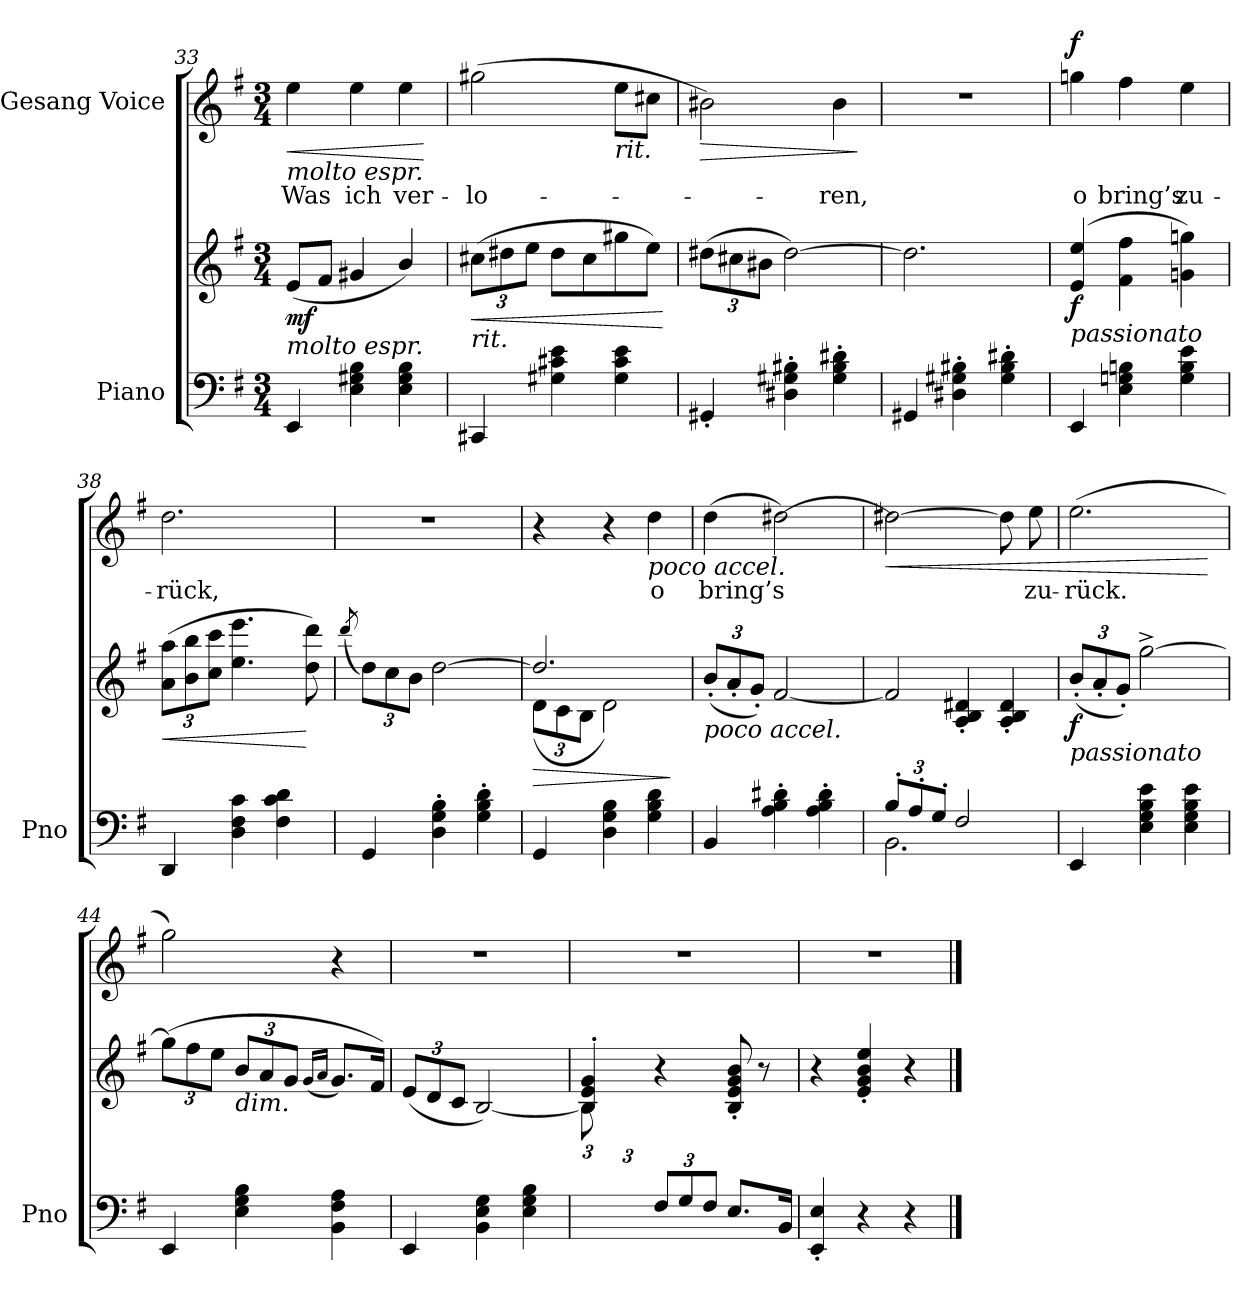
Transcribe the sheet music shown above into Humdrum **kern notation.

**kern	**kern	**dynam	**kern	**text	**dynam
*part2	*part2	*part2	*part1	*part1	*part1
*staff3	*staff2	*staff2/3	*staff1	*staff1	*staff1
*I"Piano	*	*	*I"Gesang Voice	*	*
*I'Pno	*	*	*	*	*
*clefF4	*clefG2	*	*clefG2	*	*
*k[f#]	*k[f#]	*	*k[f#]	*	*
*M3/4	*M3/4	*	*M3/4	*	*
=33	=33	=33	=33	=33	=33
!	!	!	!LO:TX:b:i:t=molto espr.	!	!
!	!LO:TX:b:i:t=molto espr.	!	!	!	!
!	!	!LO:DY:b	!	!LO:LY:b	!LO:HP:b
4EE/	(<8e/L	mf	4ee\	Was	<
.	8f#/J	.	.	.	.
!	!	!	!	!LO:LY:b	!
4E\ 4G#X\ 4B\	4g#X/	.	4ee\	ich	.
!	!	!	!	!LO:LY:b	!
4E\ 4G#\ 4B\	4b/)	.	4ee\	ver-	.
.	.	.	.	.	[
=34	=34	=34	=34	=34	=34
!	!LO:TX:b:i:t=rit.	!	!	!	!
!	!	!LO:HP:b	!	!LO:LY:b	!
4CC#X/	(12cc#X\L	<	(2gg#X\	-lo-	.
.	12dd#X\	.	.	.	.
.	12ee\J	.	.	.	.
4G#X\ 4c#X\ 4e\	8dd#\L	.	.	.	.
.	8cc#\	.	.	.	.
!	!	!	!LO:TX:b:i:t=rit.	!	!
4G#\ 4c#\ 4e\	8gg#X\	.	8ee\L	.	.
.	8ee\J)	.	8cc#X\J	.	.
.	.	[	.	.	.
=35	=35	=35	=35	=35	=35
!	!	!	!	!	!LO:HP:b
4GG#X'/	(12dd#X\L	.	2b#X\)	.	>
.	12cc#X\	.	.	.	.
.	12b#X\J	.	.	.	.
4D#X\' 4G#X\' 4B#X\'	[2dd#\)	.	.	.	.
!	!	!	!	!LO:LY:b	!
4G#\' 4B#\' 4d#X\'	.	.	4b#\	-ren,	.
.	.	.	.	.	]
!!LO:LB:g=z
=36	=36	=36	=36	=36	=36
4GG#X/	2.dd#\]	.	2.r	.	.
4D#X\' 4G#X\' 4B#X\'	.	.	.	.	.
4G#\' 4B#\' 4d#X\'	.	.	.	.	.
=37	=37	=37	=37	=37	=37
!	!LO:TX:b:i:t=passionato	!	!	!	!
!	!	!LO:DY:b	!	!LO:LY:b	!LO:DY:a
4EE/	(4e/ 4ee/	f	4ggn\	o	f
!	!	!	!	!LO:LY:b	!
4E\ 4Gn\ 4Bn\	4f#\ 4ff#\	.	4ff#\	bring’s	.
!	!	!	!	!LO:LY:b	!
4G\ 4B\ 4e\	4gn\ 4ggn\)	.	4ee\	zu-	.
=38	=38	=38	=38	=38	=38
!	!	!LO:HP:b	!	!LO:LY:b	!
4DD/	(12a\ 12aa\L	<	2.dd\	-rück,	.
.	12b\ 12bb\	.	.	.	.
.	12cc\ 12ccc\J	.	.	.	.
4D\ 4F#\ 4c\	4.ee\ 4.eee\	.	.	.	.
4F#\ 4c\ 4d\	.	.	.	.	.
.	8dd\ 8ddd\)	[	.	.	.
=39	=39	=39	=39	=39	=39
.	(8qddd/	.	.	.	.
4GG/	12dd\L)	.	2.r	.	.
.	12cc\	.	.	.	.
.	12b\J	.	.	.	.
4D\' 4G\' 4B\'	[2dd\	.	.	.	.
4G\' 4B\' 4d\'	.	.	.	.	.
=40	=40	=40	=40	=40	=40
!	!	!LO:HP:b	!	!	!
*	*^	*	*	*	*
*	*	*Xbrackettup	*	*	*	*
4GG/	2.dd/]	(>12d\L	>	4r	.	.
.	.	12c\	.	.	.	.
.	.	12B\J	.	.	.	.
4D\ 4G\ 4B\	.	2d\)	.	4r	.	.
!	!	!	!	!LO:TX:b:i:t=poco accel.	!	!
!	!	!	!	!	!LO:LY:b	!
4G\ 4B\ 4d\	.	.	.	4dd\	o	.
*	*v	*v	*	*	*	*
.	.	]	.	.	.
=41	=41	=41	=41	=41	=41
!	!LO:TX:b:i:t=poco accel.	!	!	!	!
!	!	!	!	!LO:LY:b	!
4BB/	(12b'/L	.	(4dd\	bring’s	.
.	12a'/	.	.	.	.
.	12g'/J)	.	.	.	.
4A\' 4B\' 4d#X\'	[<2f#/	.	[2dd#X\)	.	.
4A\' 4B\' 4d#\'	.	.	.	.	.
!!LO:LB:g=z
=42	=42	=42	=42	=42	=42
*Xbrackettup	*	*	*	*	*
*^	*^	*	*	*	*
!	!	!	!	!	!	!	!LO:HP:b
12B'/L	2.BB\	2f#/]	4ryy	.	2dd#X\_	.	<
12A'/	.	.	.	.	.	.	.
12G'/J	.	.	.	.	.	.	.
2F#/	.	.	4A/'< 4B/'< 4d#X/'<	.	.	.	.
.	.	4ryy	4A/'< 4B/'< 4d#/'<	.	8dd#\]	.	.
!	!	!	!	!	!	!LO:LY:b	!
.	.	.	.	.	8ee\	zu-	.
*v	*v	*	*	*	*	*	*
*	*v	*v	*	*	*	*
=43	=43	=43	=43	=43	=43
!	!LO:TX:b:i:t=passionato	!	!	!	!
!	!	!LO:DY:b	!	!LO:LY:b	!
4EE/	(12b'/L	f	(2.ee\	-rück.	.
.	12a'/	.	.	.	.
.	12g'/J)	.	.	.	.
4E\ 4G\ 4B\ 4e\	[2gg^\	.	.	.	.
4E\ 4G\ 4B\ 4e\	.	.	.	.	.
.	.	.	.	.	[
=44	=44	=44	=44	=44	=44
*	*brackettup	*	*	*	*
4EE/	(12gg\L]	.	2gg\)	.	.
.	12ff#\	.	.	.	.
.	12ee\J	.	.	.	.
*	*Xbrackettup	*	*	*	*
!	!LO:TX:b:i:t=dim.	!	!	!	!
4E\ 4G\ 4B\	12b/L	.	.	.	.
.	12a/	.	.	.	.
.	12g/J	.	.	.	.
.	(16qg/LL	.	.	.	.
.	16qa/JJ	.	.	.	.
4BB\ 4F#\ 4A\	8.g/L)	.	4r	.	.
.	16f#/Jk)	.	.	.	.
=45	=45	=45	=45	=45	=45
4EE/	(12e/L	.	2.r	.	.
.	12d/	.	.	.	.
.	12c/J	.	.	.	.
4BB\ 4E\ 4G\	[2B/)	.	.	.	.
4E\ 4G\ 4B\	.	.	.	.	.
=46	=46	=46	=46	=46	=46
*	*^	*	*	*	*
12ryy	4B/]'> 4e/'> 4g/'>	12B\L	.	2.r	.	.
12A/	.	3%2ryy	.	.	.	.
12G/J	.	.	.	.	.	.
12F#/L	4r	.	.	.	.	.
12G/	.	.	.	.	.	.
12F#/J	.	.	.	.	.	.
8.E/L	8B/' 8e/' 8g/' 8b/'	.	.	.	.	.
.	8r	.	.	.	.	.
16BB/Jk	.	.	.	.	.	.
*	*v	*v	*	*	*	*
!!LO:LB:g=z
=47	=47	=47	=47	=47	=47
4EE/' 4E/'	4r	.	2.r	.	.
4r	4e/' 4g/' 4b/' 4ee/'	.	.	.	.
4r	4r	.	.	.	.
==	==	==	==	==	==
*-	*-	*-	*-	*-	*-
